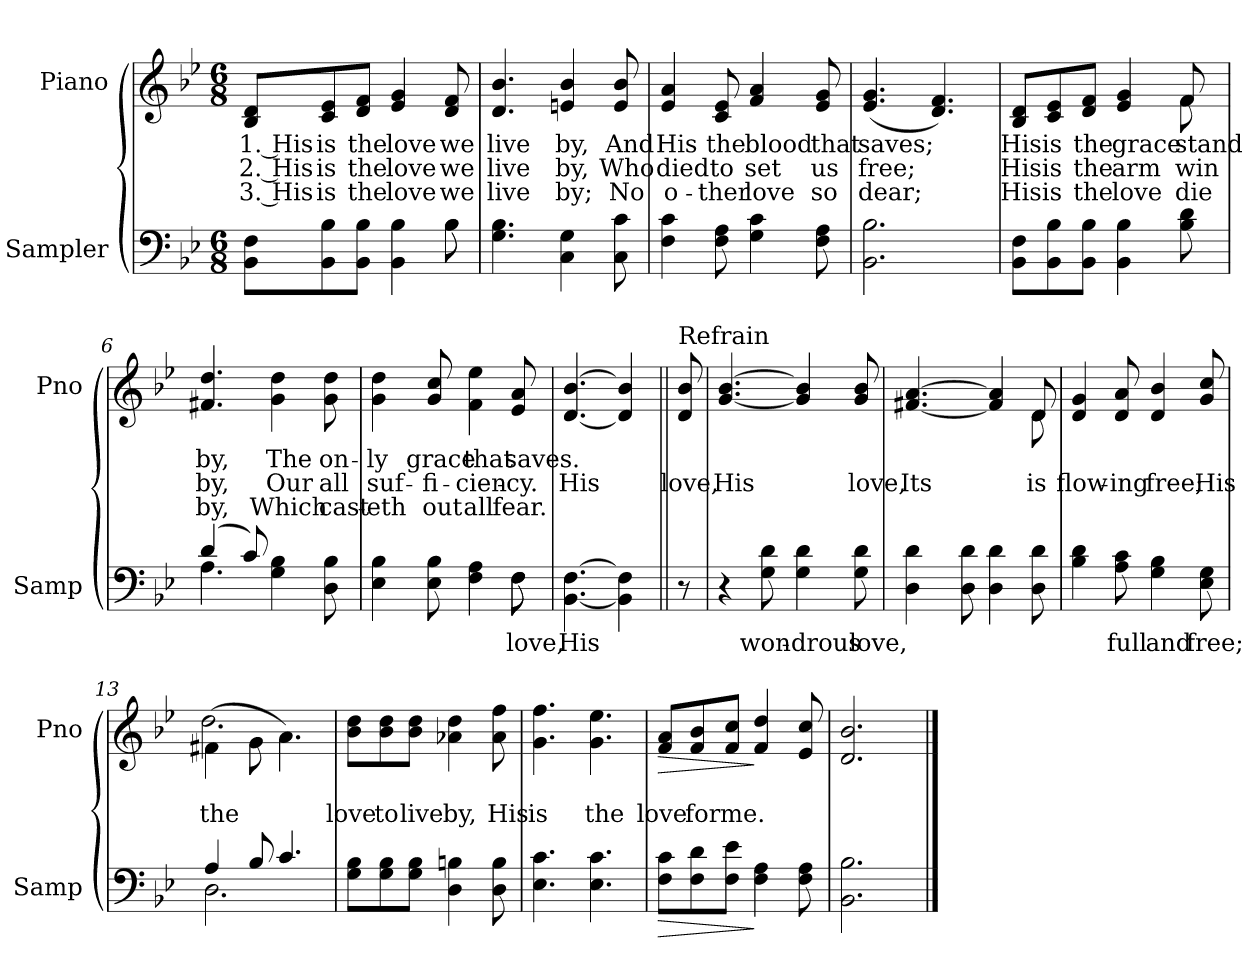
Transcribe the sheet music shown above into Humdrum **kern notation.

**kern	**text	**dynam	**kern	**text	**text	**text	**dynam
*part2	*part2	*part2	*part1	*part1	*part1	*part1	*part1
*staff2	*staff2	*staff2	*staff1	*staff1	*staff1	*staff1	*staff1
*I"Sampler	*	*	*I"Piano	*	*	*	*
*I'Samp	*	*	*I'Pno	*	*	*	*
*clefF4	*	*	*clefG2	*	*	*	*
*k[b-e-]	*	*	*k[b-e-]	*	*	*	*
*B-:	*	*	*B-:	*	*	*	*
*M6/8	*	*	*M6/8	*	*	*	*
=1	=1	=1	=1	=1	=1	=1	=1
*^	*	*	*	*	*	*	*
8BB-\ 8F\L	8ryy	.	.	8B-/ 8d/L	1. His	2. His	3. His	.
*v	*v	*	*	*	*	*	*	*
8BB-\ 8B-\	.	.	8c/ 8e-/	is	is	is	.
8BB-\ 8B-\J	.	.	8d/ 8f/J	the	the	the	.
4BB- 4B-	.	.	4e- 4g	love	love	love	.
*^	*	*	*	*	*	*	*
8B-\	8B-	.	.	8d 8f	we	we	we	.
*v	*v	*	*	*	*	*	*	*
=2	=2	=2	=2	=2	=2	=2	=2
4.G 4.B-	.	.	4.d 4.b-	live	live	live	.
4C 4G	.	.	4en 4b-	by,	by,	by;	.
8C 8c	.	.	8e 8b-	And	Who	No	.
=3	=3	=3	=3	=3	=3	=3	=3
4F 4c	.	.	4e- 4a	His	died	o-	.
8F 8A	.	.	8c 8e-	the	to	-ther	.
4G 4c	.	.	4f 4a	blood	set	love	.
8F 8A	.	.	8e- 8g	that	us	so	.
=4	=4	=4	=4	=4	=4	=4	=4
2.BB- 2.B-	.	.	(4.e- 4.g	saves;	free;	dear;	.
.	.	.	4.d 4.f)	.	.	.	.
=5	=5	=5	=5	=5	=5	=5	=5
*	*	*	*^	*	*	*	*
8BB-\ 8F\L	.	.	8B-/ 8d/L	8ryy	His	His	His	.
*	*	*	*v	*v	*	*	*	*
8BB-\ 8B-\	.	.	8c/ 8e-/	is	is	is	.
8BB-\ 8B-\J	.	.	8d/ 8f/J	the	the	the	.
4BB- 4B-	.	.	4e- 4g	grace	arm	love	.
*	*	*	*^	*	*	*	*
8B- 8d	.	.	8f/	8f	stand	win	die	.
*	*	*	*v	*v	*	*	*	*
=6	=6	=6	=6	=6	=6	=6	=6
*^	*	*	*	*	*	*	*
(4d/	4.A	.	.	4.f#X 4.dd	by,	by,	by,	.
8c/)	.	.	.	.	.	.	.	.
4G 4B-	4.ryy	.	.	4g 4dd	The	Our	Which	.
8D 8B-	.	.	.	8g 8dd	on-	all	cast-	.
=7	=7	=7	=7	=7	=7	=7	=7	=7
4E- 4B-	8ryy	.	.	4g 4dd	-ly	suf-	-eth	.
*v	*v	*	*	*	*	*	*	*
8E- 8B-	.	.	8g 8cc	grace	-fi-	out	.
4F 4A	.	.	4f 4ee-	that	-cien-	all	.
*^	*	*	*	*	*	*	*
8F\	8F	love,	.	8e- 8a	saves.	-cy.	fear.	.
*v	*v	*	*	*	*	*	*	*
=8	=8	=8	=8	=8	=8	=8	=8
[4.BB- [4.F	His	.	[4.d [4.b-	.	His	.	.
4BB-] 4F]	.	.	4d] 4b-]	.	.	.	.
=9||	=9||	=9||	=9||	=9||	=9||	=9||	=9||
!	!	!	!LO:TX:t=Refrain	!	!	!	!
8r	.	.	8d 8b-	.	love,	.	.
=10	=10	=10	=10	=10	=10	=10	=10
4r	.	.	[4.g [4.b-	.	His	.	.
8G 8d	won-	.	.	.	.	.	.
4G 4d	-drous	.	4g] 4b-]	.	.	.	.
8G 8d	love,	.	8g 8b-	.	love,	.	.
=11	=11	=11	=11	=11	=11	=11	=11
*	*	*	*^	*	*	*	*
4D 4d	.	.	[4.f#X [4.a	8ryy	.	Its	.	.
*	*	*	*v	*v	*	*	*	*
8D 8d	.	.	.	.	.	.	.
4D 4d	.	.	4f#] 4a]	.	.	.	.
*	*	*	*^	*	*	*	*
8D 8d	.	.	8d/	8d	.	is	.	.
*	*	*	*v	*v	*	*	*	*
=12	=12	=12	=12	=12	=12	=12	=12
4B- 4d	.	.	4d 4g	.	flow-	.	.
8A 8c	full	.	8d 8a	.	-ing	.	.
4G 4B-	and	.	4d 4b-	.	free;	.	.
8E- 8G	free;	.	8g 8cc	.	His	.	.
=13	=13	=13	=13	=13	=13	=13	=13
*^	*	*	*^	*	*	*	*
4A/	2.D	.	.	(4f#X\	2.dd	.	the	.	.
8B-/	.	.	.	8g\	.	.	.	.	.
4.c/	.	.	.	4.a\)	.	.	.	.	.
*v	*v	*	*	*	*	*	*	*	*
*	*	*	*v	*v	*	*	*	*
=14	=14	=14	=14	=14	=14	=14	=14
8G\ 8B-\L	.	.	8b-\ 8dd\L	.	love	.	.
8G\ 8B-\	.	.	8b-\ 8dd\	.	to	.	.
8G\ 8B-\J	.	.	8b-\ 8dd\J	.	live	.	.
4D 4Bn	.	.	4a-X 4dd	.	by,	.	.
8D 8B	.	.	8a- 8ff	.	His	.	.
=15	=15	=15	=15	=15	=15	=15	=15
4.E- 4.c	.	.	4.g 4.ff	.	is	.	.
4.E- 4.c	.	.	4.g 4.ee-	.	the	.	.
=16	=16	=16	=16	=16	=16	=16	=16
!	!	!LO:HP:b	!	!	!	!	!LO:HP:b
8F\ 8c\L	.	>	8f/ 8a/L	.	love	.	>
8F\ 8d\	.	.	8f/ 8b-/	.	for	.	.
8F\ 8e-\J	.	.	8f/ 8cc/J	.	me.	.	.
4F 4A	.	]	4f 4dd	.	.	.	]
8F 8A	.	.	8e- 8cc	.	.	.	.
=17	=17	=17	=17	=17	=17	=17	=17
2.BB- 2.B-	.	.	2.d 2.b-	.	.	.	.
==	==	==	==	==	==	==	==
*-	*-	*-	*-	*-	*-	*-	*-
